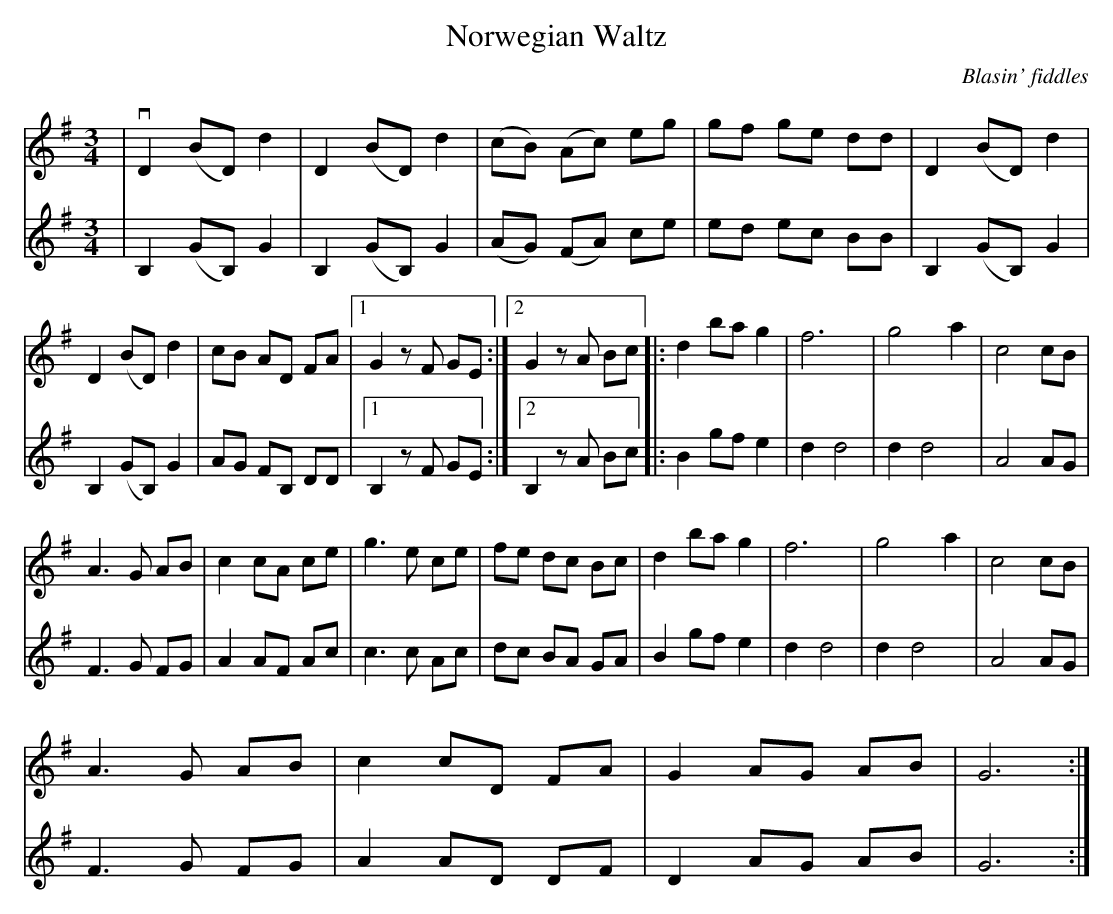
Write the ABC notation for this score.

X:1
T:Norwegian Waltz
C:Blasin' fiddles
M:3/4
L:1/8
K: G
V:1
|v D2 (BD) d2  |D2 (BD) d2| (cB) (Ac) eg| gf ge dd| D2 (BD) d2|
 D2 (BD) d2 | cB AD FA |1G2 zF GE:|2G2 zA Bc|:d2 ba g2 | f6| g4 a2| c4 cB|
 A3 G AB| c2 cA ce |g3 e ce | fe dc Bc |d2 ba g2 | f6| g4 a2| c4 cB|
A3 G AB| c2 cD FA| G2 AG AB| G6:|]
V:2
|B,2 (GB,) G2|B,2 (GB,) G2|(AG) (FA) ce | ed ec BB | B,2 (GB,) G2|B,2 (GB,) G2|AG FB, DD |1 B,2 z F GE:|2B,2 zA Bc|:B2 gf e2 | d2 d4| d2 d4| A4 AG|
 F3 G FG| A2 AF Ac |c3 c Ac | dc BA GA |B2 gf e2 | d2 d4| d2 d4| A4 AG|
F3 G FG| A2 AD DF| D2 AG AB| G6:|]
